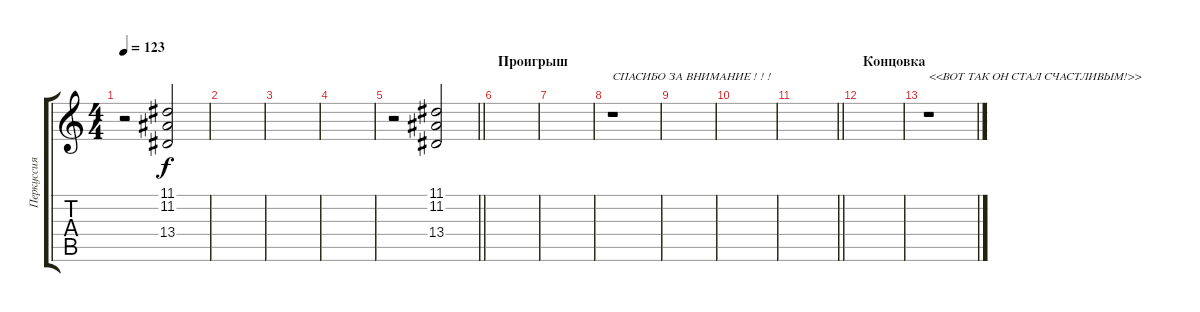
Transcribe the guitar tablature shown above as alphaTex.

\track ("Перкуссия 2" "Перкуссия ") {instrument reversecymbal}
\staff {score tabs}
\tuning (E4 B3 G3 D3 A2 E2) {hide}
\ts (4 4)
\tempo 123
\clef g2
\ks c
r.2{dy f} (11.1 11.2 13.4).2 |
|
|
|
\barLineRight lightlight
r.2 (11.1 11.2 13.4).2 |
\section ("" "Проигрыш")
|
|
r.1{txt "СПАСИБО ЗА ВНИМАНИЕ ! ! !"} |
|
|
\barLineRight lightlight
|
\section ("" "Концовка")
|
r.1{txt "<<ВОТ ТАК ОН СТАЛ СЧАСТЛИВЫМ!>>"}
